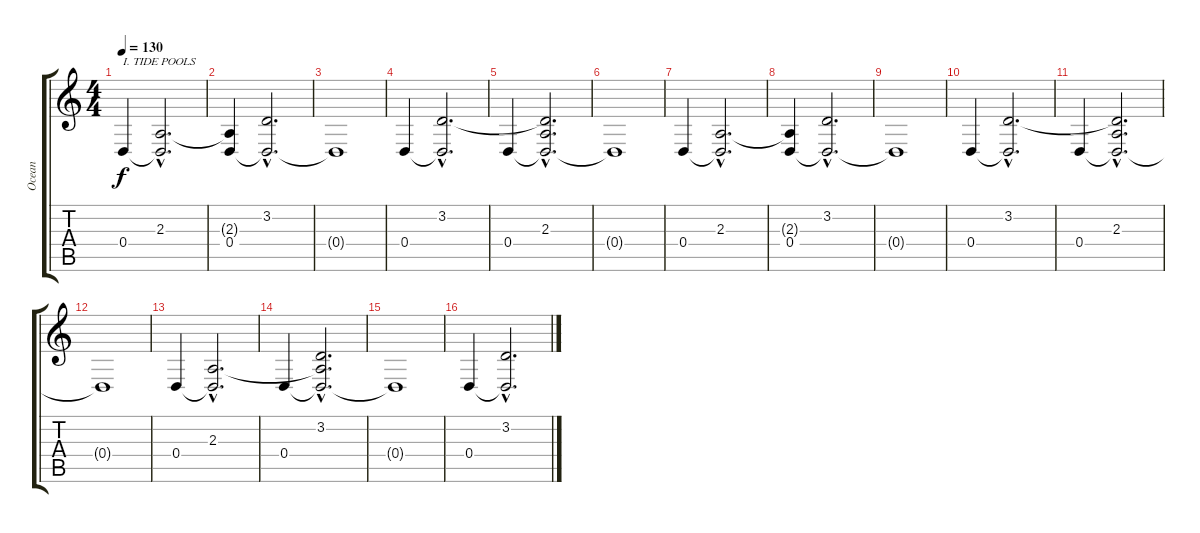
\track ("Ocean" "Ocean") {instrument seashore}
\staff {score tabs}
\tuning (E4 B3 G3 D3 A2 E2) {hide}
\ts (4 4)
\tempo 130
\tempo 110
\tempo 130
\clef g2
\ks c
0.4.4{txt "I. TIDE POOLS" dy f instrument seashore} (2.3{hac} 0.4{hac t}).2{d} |
(2.3{t} 0.4).4 (3.2{hac} 0.4{hac t}).2{d} |
0.4{t}.1 |
0.4.4{volume 9} (3.2{hac} 0.4{hac t}).2{d} |
0.4.4 (3.2{hac t} 2.3{hac} 0.4{hac t}).2{d} |
0.4{t}.1 |
0.4.4{volume 7} (2.3{hac} 0.4{hac t}).2{d} |
(2.3{t} 0.4).4 (3.2{hac} 0.4{hac t}).2{d} |
0.4{t}.1 |
0.4.4{volume 5} (3.2{hac} 0.4{hac t}).2{d} |
0.4.4 (3.2{hac t} 2.3{hac} 0.4{hac t}).2{d} |
0.4{t}.1 |
0.4.4 (2.3{hac} 0.4{hac t}).2{d} |
0.4.4 (3.2{hac} 2.3{hac t} 0.4{hac t}).2{d} |
0.4{t}.1 |
0.4.4 (3.2{hac} 0.4{hac t}).2{d}
